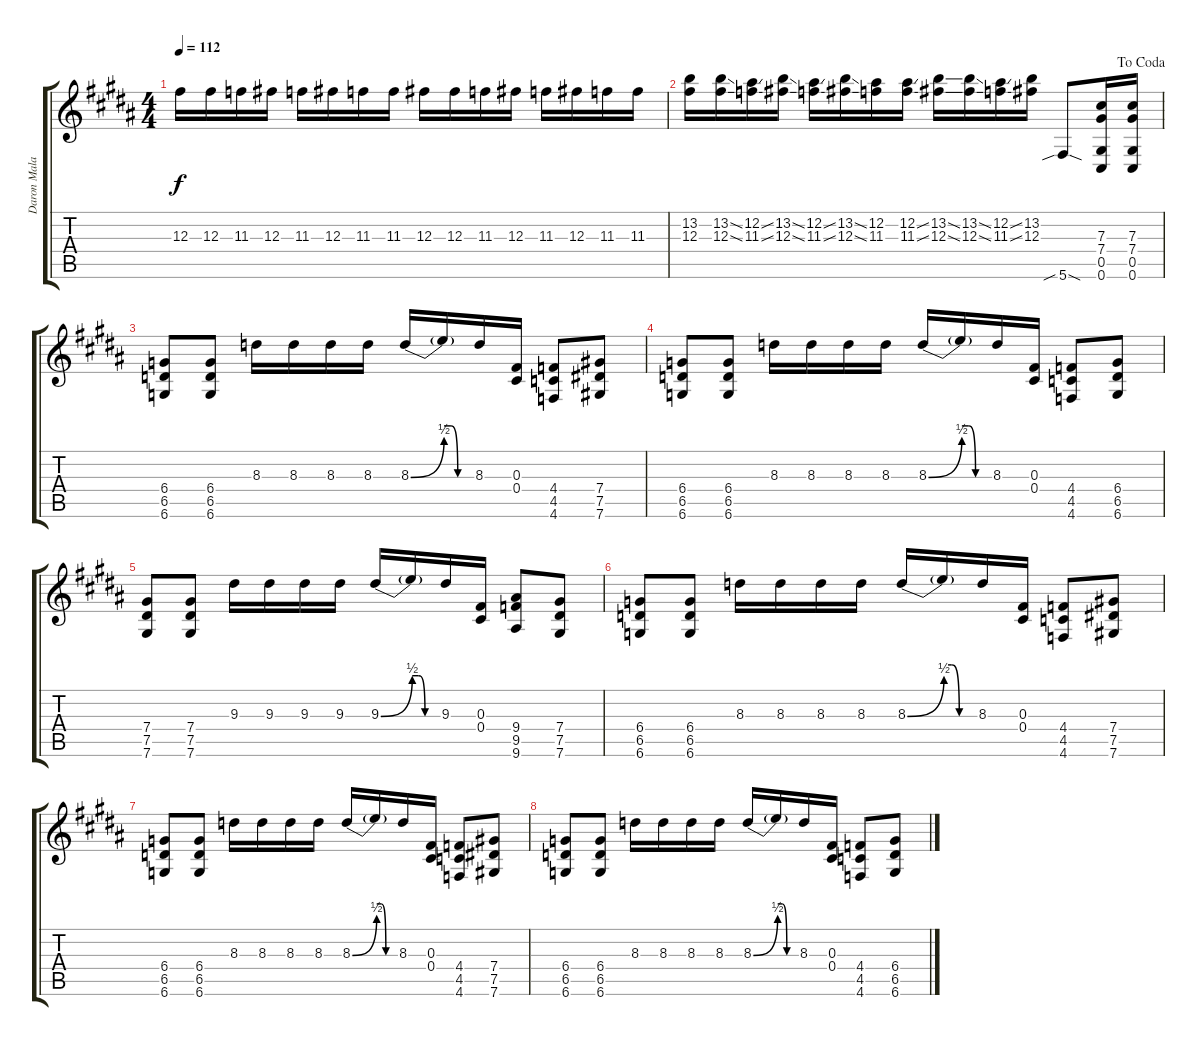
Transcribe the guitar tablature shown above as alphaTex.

\track ("Daron Malakain II" "Daron Mala") {instrument distortionguitar}
\staff {score tabs}
\tuning (Eb4 Bb3 Gb3 Db3 Ab2 Db2) {hide}
\ts (4 4)
\tempo 112
\clef g2
\ks b
12.3.16{dy f} 12.3.16 11.3.16 12.3.16 11.3.16 12.3.16 11.3.16 11.3.16 12.3.16 12.3.16 11.3.16 12.3.16 11.3.16 12.3.16 11.3.16 11.3.16 |
\jump dacoda
(13.2 12.3).16 (13.2{ss} 12.3{ss}).16 (12.2{ss} 11.3{ss}).16 (13.2{ss} 12.3{ss}).16 (12.2{ss} 11.3{ss}).16 (13.2{ss} 12.3{ss}).16 (12.2 11.3).16 (12.2{ss} 11.3{ss}).16 (13.2{ss} 12.3{ss}).16 (13.2{ss} 12.3{ss}).16 (12.2{ss} 11.3{ss}).16 (13.2 12.3).16 5.6{sib sod}.8 (7.3 7.4 0.5 0.6).16 (7.3 7.4 0.5 0.6).16 |
(6.4 6.5 6.6).8 (6.4 6.5 6.6).8 8.3.16 8.3.16 8.3.16 8.3.16 8.3{be (bend 0 0 60 2)}.16 8.3{be (custom 0 4 15 4 30 0 60 0) t}.16 8.3.16 (0.3 0.4).16 (4.4 4.5 4.6).8 (7.4 7.5 7.6).8 |
(6.4 6.5 6.6).8 (6.4 6.5 6.6).8 8.3.16 8.3.16 8.3.16 8.3.16 8.3{be (bend 0 0 60 2)}.16 8.3{be (custom 0 4 15 4 30 0 60 0) t}.16 8.3.16 (0.3 0.4).16 (4.4 4.5 4.6).8 (6.4 6.5 6.6).8 |
(7.4 7.5 7.6).8 (7.4 7.5 7.6).8 9.3.16 9.3.16 9.3.16 9.3.16 9.3{be (bend 0 0 60 2)}.16 9.3{be (custom 0 2 15 2 30 0 60 0) t}.16 9.3.16 (0.3 0.4).16 (9.4 9.5 9.6).8 (7.4 7.5 7.6).8 |
(6.4 6.5 6.6).8 (6.4 6.5 6.6).8 8.3.16 8.3.16 8.3.16 8.3.16 8.3{be (bend 0 0 60 2)}.16 8.3{be (custom 0 4 15 4 30 0 60 0) t}.16 8.3.16 (0.3 0.4).16 (4.4 4.5 4.6).8 (7.4 7.5 7.6).8 |
(6.4 6.5 6.6).8 (6.4 6.5 6.6).8 8.3.16 8.3.16 8.3.16 8.3.16 8.3{be (bend 0 0 60 2)}.16 8.3{be (custom 0 4 15 4 30 0 60 0) t}.16 8.3.16 (0.3 0.4).16 (4.4 4.5 4.6).8 (7.4 7.5 7.6).8 |
(6.4 6.5 6.6).8 (6.4 6.5 6.6).8 8.3.16 8.3.16 8.3.16 8.3.16 8.3{be (bend 0 0 60 2)}.16 8.3{be (custom 0 4 15 4 30 0 60 0) t}.16 8.3.16 (0.3 0.4).16 (4.4 4.5 4.6).8 (6.4 6.5 6.6).8
